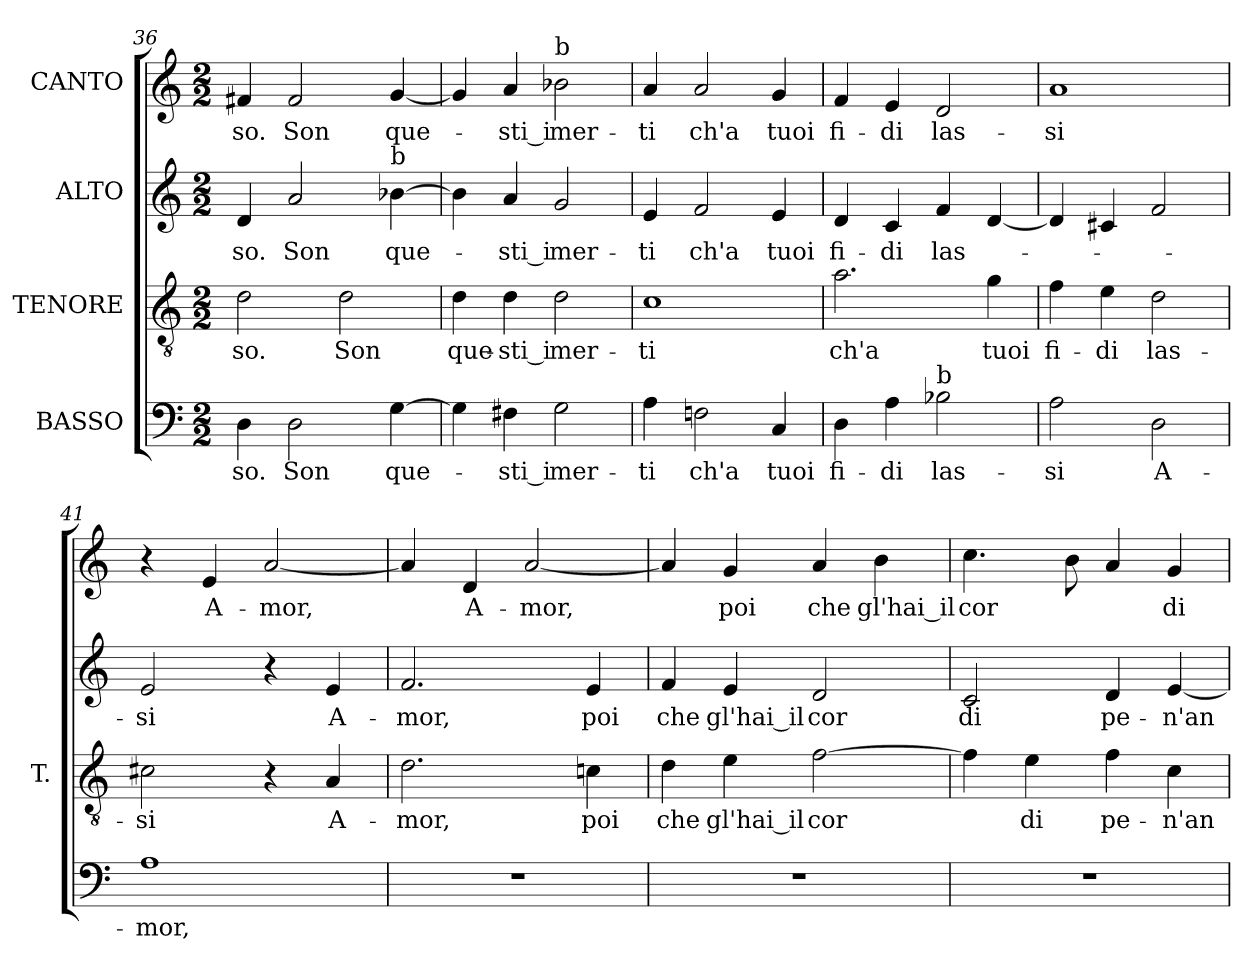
**kern	**text	**kern	**text	**kern	**text	**kern	**text
*part4	*part4	*part3	*part3	*part2	*part2	*part1	*part1
*staff4	*staff4	*staff3	*staff3	*staff2	*staff2	*staff1	*staff1
*I"BASSO	*	*I"TENORE	*	*I"ALTO	*	*I"CANTO	*
*	*	*I'T.	*	*	*	*	*
!!LO:LB:g=z
*clefF4	*	*clefGv2	*	*clefG2	*	*clefG2	*
*	*	*ITrd7c12	*	*	*	*	*
*k[]	*	*k[]	*	*k[]	*	*k[]	*
*C:	*	*C:	*	*C:	*	*C:	*
*M2/2	*	*M2/2	*	*M2/2	*	*M2/2	*
=36	=36	=36	=36	=36	=36	=36	=36
!	!LO:LY:b:color=#000000	!	!	!	!	!	!
!	!	!	!LO:LY:b:color=#000000	!	!	!	!
!	!	!	!	!	!LO:LY:b:color=#000000	!	!
!	!	!	!	!	!	!	!LO:LY:b:color=#000000
4Di\	-so.	2Di\	-so.	4di/	-so.	4f#Xi/	-so.
!	!LO:LY:b:color=#000000	!	!	!	!	!	!
!	!	!	!	!	!LO:LY:b:color=#000000	!	!
!	!	!	!	!	!	!	!LO:LY:b:color=#000000
2Di\	Son	.	.	2ai/	Son	2f#i/	Son
!	!	!	!LO:LY:b:color=#000000	!	!	!	!
.	.	2Di\	Son	.	.	.	.
!	!LO:LY:b:color=#000000	!	!	!	!	!	!
!	!	!	!	!	!LO:LY:b:color=#000000	!	!
!	!	!	!	!LO:TX:a:t=b	!	!	!
!	!	!	!	!	!	!	!LO:LY:b:color=#000000
[>4Gi\	que-	.	.	[>4b-i\	que-	[<4gi/	que-
=37	=37	=37	=37	=37	=37	=37	=37
!	!	!	!LO:LY:b:color=#000000	!	!	!	!
4Gi\]	.	4Di\	que-	4b-i\]	.	4gi/]	.
!	!LO:LY:b:color=#000000	!	!	!	!	!	!
!	!	!	!LO:LY:b:color=#000000	!	!	!	!
!	!	!	!	!	!LO:LY:b:color=#000000	!	!
!	!	!	!	!	!	!	!LO:LY:b:color=#000000
4F#Xi\	-sti_i	4Di\	-sti_i	4ai/	-sti_i	4ai/	-sti_i
!	!LO:LY:b:color=#000000	!	!	!	!	!	!
!	!	!	!LO:LY:b:color=#000000	!	!	!	!
!	!	!	!	!	!LO:LY:b:color=#000000	!	!
!	!	!	!	!	!	!LO:TX:a:t=b	!
!	!	!	!	!	!	!	!LO:LY:b:color=#000000
2Gi\	mer-	2Di\	mer-	2gi/	mer-	2b-i\	mer-
=38	=38	=38	=38	=38	=38	=38	=38
!	!LO:LY:b:color=#000000	!	!	!	!	!	!
!	!	!	!LO:LY:b:color=#000000	!	!	!	!
!	!	!	!	!	!LO:LY:b:color=#000000	!	!
!	!	!	!	!	!	!	!LO:LY:b:color=#000000
4Ai\	-ti	1Ci	-ti	4ei/	-ti	4ai/	-ti
!	!LO:LY:b:color=#000000	!	!	!	!	!	!
!	!	!	!	!	!LO:LY:b:color=#000000	!	!
!	!	!	!	!	!	!	!LO:LY:b:color=#000000
2Fni\	ch'a	.	.	2fi/	ch'a	2ai/	ch'a
!	!LO:LY:b:color=#000000	!	!	!	!	!	!
!	!	!	!	!	!LO:LY:b:color=#000000	!	!
!	!	!	!	!	!	!	!LO:LY:b:color=#000000
4Ci/	tuoi	.	.	4ei/	tuoi	4gi/	tuoi
=39	=39	=39	=39	=39	=39	=39	=39
!	!LO:LY:b:color=#000000	!	!	!	!	!	!
!	!	!	!LO:LY:b:color=#000000	!	!	!	!
!	!	!	!	!	!LO:LY:b:color=#000000	!	!
!	!	!	!	!	!	!	!LO:LY:b:color=#000000
4Di\	fi-	2.Ai\	ch'a	4di/	fi-	4fi/	fi-
!	!LO:LY:b:color=#000000	!	!	!	!	!	!
!	!	!	!	!	!LO:LY:b:color=#000000	!	!
!	!	!	!	!	!	!	!LO:LY:b:color=#000000
4Ai\	-di	.	.	4ci/	-di	4ei/	-di
!	!LO:LY:b:color=#000000	!	!	!	!	!	!
!	!	!	!	!	!LO:LY:b:color=#000000	!	!
!LO:TX:a:t=b	!	!	!	!	!	!	!
!	!	!	!	!	!	!	!LO:LY:b:color=#000000
2B-i\	las-	.	.	4fi/	las-	2di/	las-
!	!	!	!LO:LY:b:color=#000000	!	!	!	!
.	.	4Gi\	tuoi	[<4di/	.	.	.
=40	=40	=40	=40	=40	=40	=40	=40
!	!LO:LY:b:color=#000000	!	!	!	!	!	!
!	!	!	!LO:LY:b:color=#000000	!	!	!	!
!	!	!	!	!	!	!	!LO:LY:b:color=#000000
2Ai\	-si	4Fi\	fi-	4di/]	.	1ai	-si
!	!	!	!LO:LY:b:color=#000000	!	!	!	!
.	.	4Ei\	-di	4c#i/	.	.	.
!	!LO:LY:b:color=#000000	!	!	!	!	!	!
!	!	!	!LO:LY:b:color=#000000	!	!	!	!
2Di\	A-	2Di\	las-	2fi/	.	.	.
!!LO:PB:g=z
=41	=41	=41	=41	=41	=41	=41	=41
!	!LO:LY:b:color=#000000	!	!	!	!	!	!
!	!	!	!LO:LY:b:color=#000000	!	!	!	!
!	!	!	!	!	!LO:LY:b:color=#000000	!	!
1Ai	-mor,	2C#Xi\	-si	2ei/	-si	4r	.
!	!	!	!	!	!	!	!LO:LY:b:color=#000000
.	.	.	.	.	.	4ei/	A-
!	!	!	!	!	!	!	!LO:LY:b:color=#000000
.	.	4r	.	4r	.	[<2ai/	-mor,
!	!	!	!LO:LY:b:color=#000000	!	!	!	!
!	!	!	!	!	!LO:LY:b:color=#000000	!	!
.	.	4AAi/	A-	4ei/	A-	.	.
=42	=42	=42	=42	=42	=42	=42	=42
!	!	!	!LO:LY:b:color=#000000	!	!	!	!
!	!	!	!	!	!LO:LY:b:color=#000000	!	!
1r	.	2.Di\	-mor,	2.fi/	-mor,	4ai/]	.
!	!	!	!	!	!	!	!LO:LY:b:color=#000000
.	.	.	.	.	.	4di/	A-
!	!	!	!	!	!	!	!LO:LY:b:color=#000000
.	.	.	.	.	.	[<2ai/	-mor,
!	!	!	!LO:LY:b:color=#000000	!	!	!	!
!	!	!	!	!	!LO:LY:b:color=#000000	!	!
.	.	4Cni\	poi	4ei/	poi	.	.
=43	=43	=43	=43	=43	=43	=43	=43
!	!	!	!LO:LY:b:color=#000000	!	!	!	!
!	!	!	!	!	!LO:LY:b:color=#000000	!	!
1r	.	4Di\	che	4fi/	che	4ai/]	.
!	!	!	!LO:LY:b:color=#000000	!	!	!	!
!	!	!	!	!	!LO:LY:b:color=#000000	!	!
!	!	!	!	!	!	!	!LO:LY:b:color=#000000
.	.	4Ei\	gl'hai_il	4ei/	gl'hai_il	4gi/	poi
!	!	!	!LO:LY:b:color=#000000	!	!	!	!
!	!	!	!	!	!LO:LY:b:color=#000000	!	!
!	!	!	!	!	!	!	!LO:LY:b:color=#000000
.	.	[>2Fi\	cor	2di/	cor	4ai/	che
!	!	!	!	!	!	!	!LO:LY:b:color=#000000
.	.	.	.	.	.	4bi\	gl'hai_il
=44	=44	=44	=44	=44	=44	=44	=44
!	!	!	!	!	!LO:LY:b:color=#000000	!	!
!	!	!	!	!	!	!	!LO:LY:b:color=#000000
1r	.	4Fi\]	.	2ci/	di	4.cci\	cor
!	!	!	!LO:LY:b:color=#000000	!	!	!	!
.	.	4Ei\	di	.	.	.	.
.	.	.	.	.	.	8bi\	.
!	!	!	!LO:LY:b:color=#000000	!	!	!	!
!	!	!	!	!	!LO:LY:b:color=#000000	!	!
.	.	4Fi\	pe-	4di/	pe-	4ai/	.
!	!	!	!LO:LY:b:color=#000000	!	!	!	!
!	!	!	!	!	!LO:LY:b:color=#000000	!	!
!	!	!	!	!	!	!	!LO:LY:b:color=#000000
.	.	4Ci\	-n'an-	[<4ei/	-n'an-	4gi/	di
=	=	=	=	=	=	=	=
*-	*-	*-	*-	*-	*-	*-	*-
